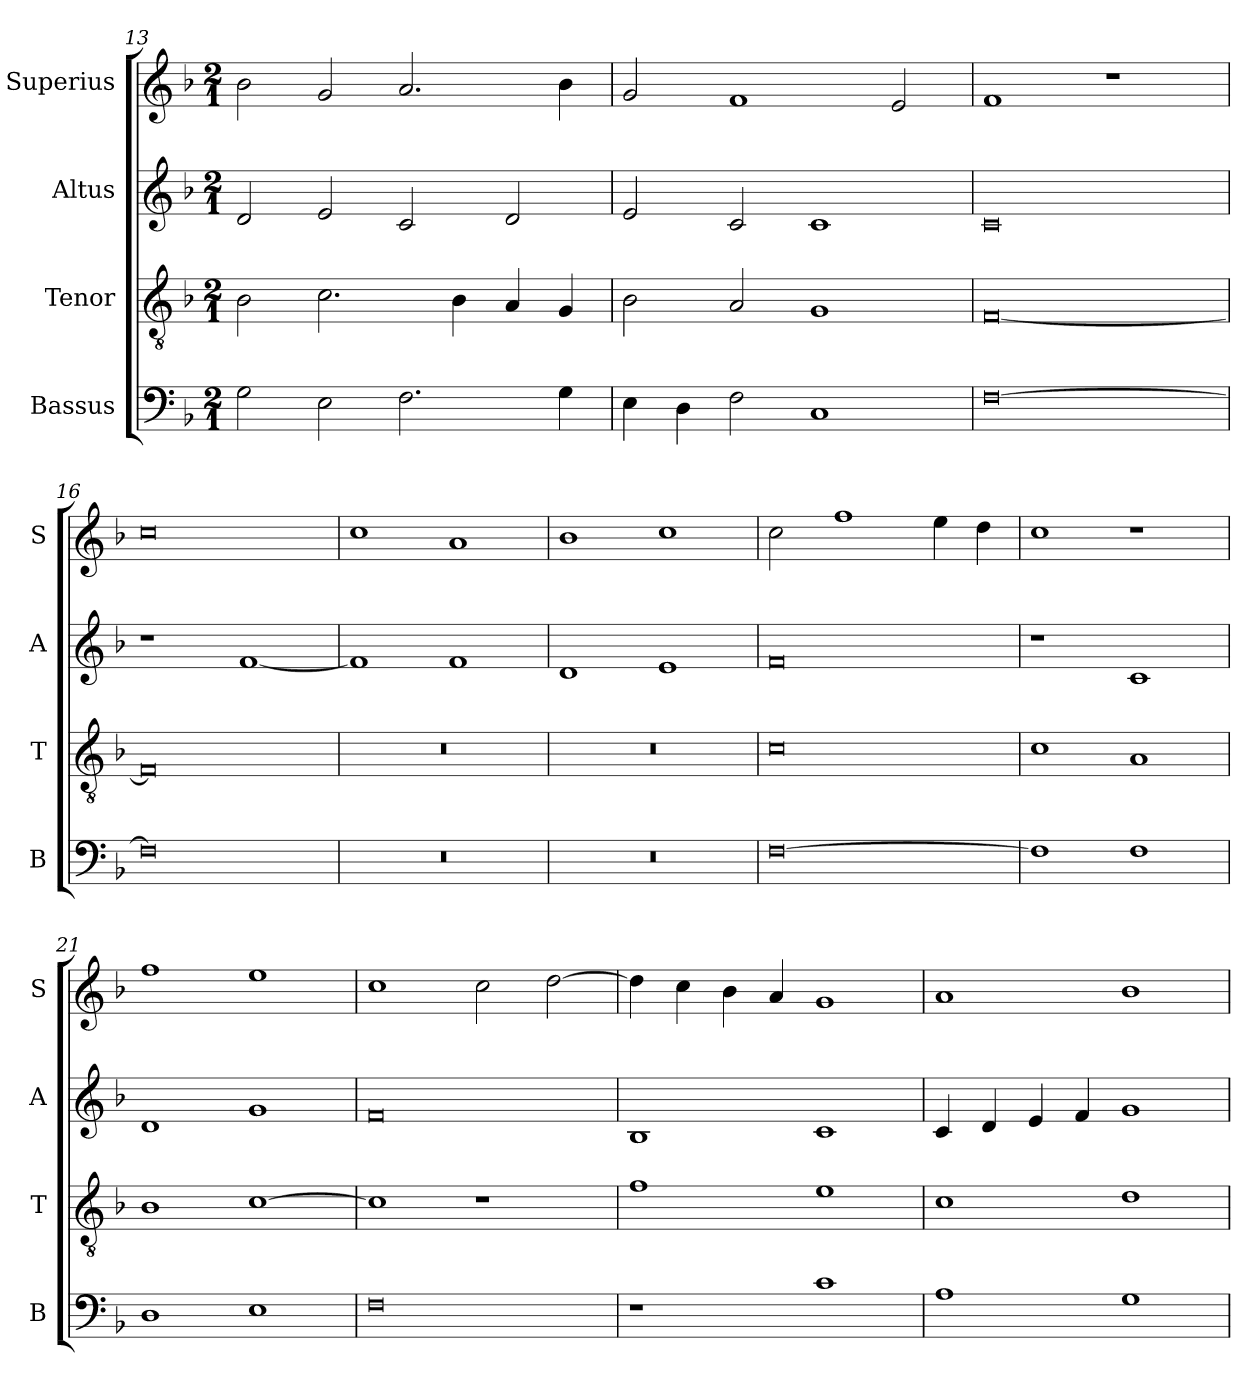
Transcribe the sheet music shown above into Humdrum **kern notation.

**kern	**kern	**kern	**kern
*part4	*part3	*part2	*part1
*staff4	*staff3	*staff2	*staff1
*I"Bassus	*I"Tenor	*I"Altus	*I"Superius
*I'B	*I'T	*I'A	*I'S
*clefF4	*clefGv2	*clefG2	*clefG2
*k[b-]	*k[b-]	*k[b-]	*k[b-]
*F:	*F:	*F:	*F:
*M2/1	*M2/1	*M2/1	*M2/1
=13	=13	=13	=13
2G	2B-	2d	2b-
2E	2.c	2e	2g
2.F	.	2c	2.a
.	4B-	.	.
.	4A	2d	.
4G	4G	.	4b-
=14	=14	=14	=14
4E	2B-	2e	2g
4D	.	.	.
2F	2A	2c	1f
1C	1G	1c	.
.	.	.	2e
=15	=15	=15	=15
[0F	[0F	0c	1f
.	.	.	1r
=16	=16	=16	=16
0F]	0F]	1r	0cc
.	.	[1f	.
=17	=17	=17	=17
0r	0r	1f]	1cc
.	.	1f	1a
=18	=18	=18	=18
0r	0r	1d	1b-
.	.	1e	1cc
=19	=19	=19	=19
[0F	0c	0f	2cc
.	.	.	1ff
.	.	.	4ee
.	.	.	4dd
=20	=20	=20	=20
1F]	1c	1r	1cc
1F	1A	1c	1r
=21	=21	=21	=21
1D	1B-	1d	1ff
1E	[1c	1g	1ee
=22	=22	=22	=22
0F	1c]	0f	1cc
.	1r	.	2cc
.	.	.	[2dd
=23	=23	=23	=23
1r	1f	1B-	4dd]
.	.	.	4cc
.	.	.	4b-
.	.	.	4a
1c	1e	1c	1g
=24	=24	=24	=24
1A	1c	4c	1a
.	.	4d	.
.	.	4e	.
.	.	4f	.
1G	1d	1g	1b-
=	=	=	=
*-	*-	*-	*-
